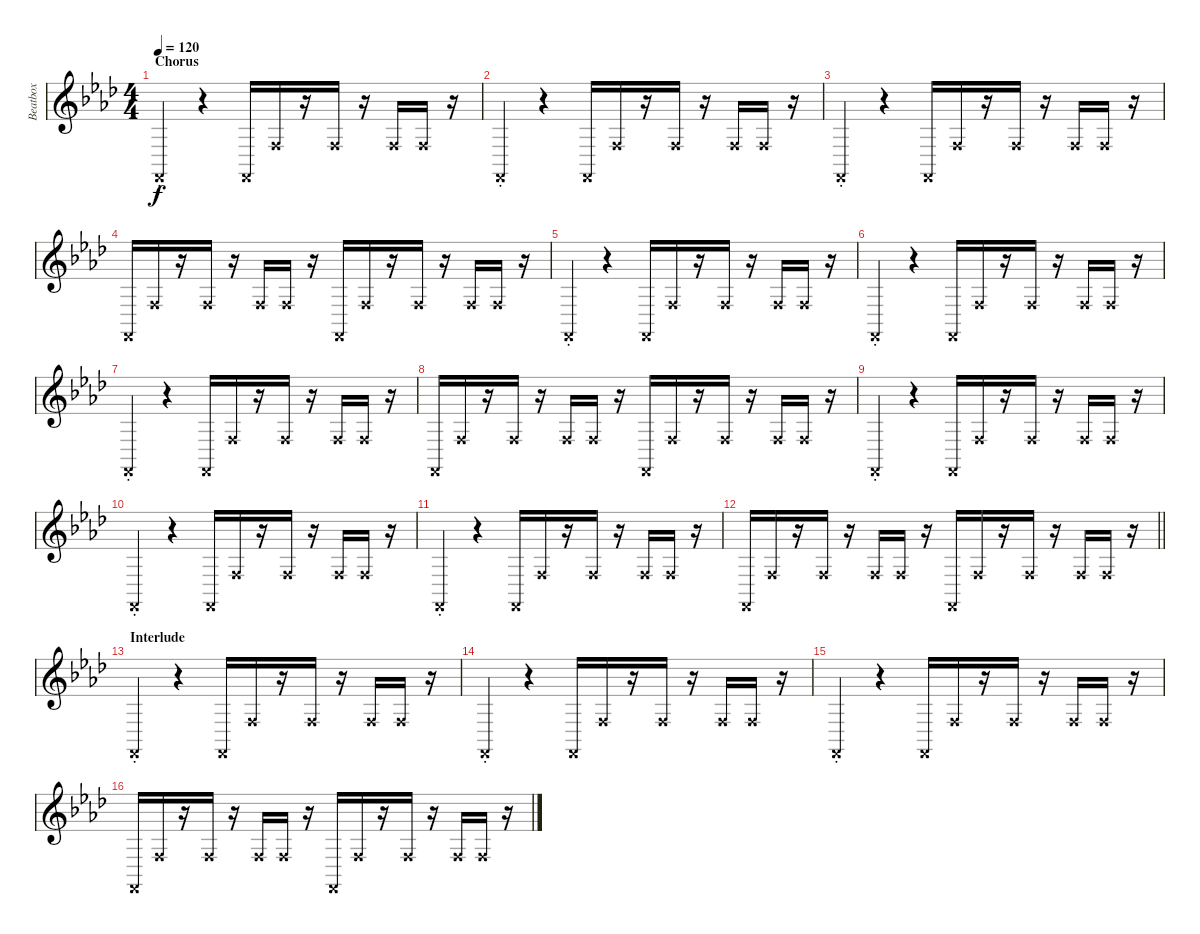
\track ("Beatbox" "Beatbox") {instrument timpani}
\staff {score}
\tuning (E4 B3 G3 D3 A2 E2) {hide}
\ts (4 4)
\section ("" "Chorus")
\tempo 120
\clef g2
\ks fminor
1.6{st x}.4{dy f} r.4 1.6{x}.16 3.4{x}.16 r.16 3.4{x}.16 r.16 3.4{x}.16 3.4{x}.16 r.16 |
1.6{st x}.4 r.4 1.6{x}.16 3.4{x}.16 r.16 3.4{x}.16 r.16 3.4{x}.16 3.4{x}.16 r.16 |
1.6{st x}.4 r.4 1.6{x}.16 3.4{x}.16 r.16 3.4{x}.16 r.16 3.4{x}.16 3.4{x}.16 r.16 |
1.6{x}.16 3.4{x}.16 r.16 3.4{x}.16 r.16 3.4{x}.16 3.4{x}.16 r.16 1.6{x}.16 3.4{x}.16 r.16 3.4{x}.16 r.16 3.4{x}.16 3.4{x}.16 r.16 |
1.6{st x}.4 r.4 1.6{x}.16 3.4{x}.16 r.16 3.4{x}.16 r.16 3.4{x}.16 3.4{x}.16 r.16 |
1.6{st x}.4 r.4 1.6{x}.16 3.4{x}.16 r.16 3.4{x}.16 r.16 3.4{x}.16 3.4{x}.16 r.16 |
1.6{st x}.4 r.4 1.6{x}.16 3.4{x}.16 r.16 3.4{x}.16 r.16 3.4{x}.16 3.4{x}.16 r.16 |
1.6{x}.16 3.4{x}.16 r.16 3.4{x}.16 r.16 3.4{x}.16 3.4{x}.16 r.16 1.6{x}.16 3.4{x}.16 r.16 3.4{x}.16 r.16 3.4{x}.16 3.4{x}.16 r.16 |
1.6{st x}.4 r.4 1.6{x}.16 3.4{x}.16 r.16 3.4{x}.16 r.16 3.4{x}.16 3.4{x}.16 r.16 |
1.6{st x}.4 r.4 1.6{x}.16 3.4{x}.16 r.16 3.4{x}.16 r.16 3.4{x}.16 3.4{x}.16 r.16 |
1.6{st x}.4 r.4 1.6{x}.16 3.4{x}.16 r.16 3.4{x}.16 r.16 3.4{x}.16 3.4{x}.16 r.16 |
\barLineRight lightlight
1.6{x}.16 3.4{x}.16 r.16 3.4{x}.16 r.16 3.4{x}.16 3.4{x}.16 r.16 1.6{x}.16 3.4{x}.16 r.16 3.4{x}.16 r.16 3.4{x}.16 3.4{x}.16 r.16 |
\section ("" "Interlude")
1.6{st x}.4 r.4 1.6{x}.16 3.4{x}.16 r.16 3.4{x}.16 r.16 3.4{x}.16 3.4{x}.16 r.16 |
1.6{st x}.4 r.4 1.6{x}.16 3.4{x}.16 r.16 3.4{x}.16 r.16 3.4{x}.16 3.4{x}.16 r.16 |
1.6{st x}.4 r.4 1.6{x}.16 3.4{x}.16 r.16 3.4{x}.16 r.16 3.4{x}.16 3.4{x}.16 r.16 |
1.6{x}.16 3.4{x}.16 r.16 3.4{x}.16 r.16 3.4{x}.16 3.4{x}.16 r.16 1.6{x}.16 3.4{x}.16 r.16 3.4{x}.16 r.16 3.4{x}.16 3.4{x}.16 r.16
